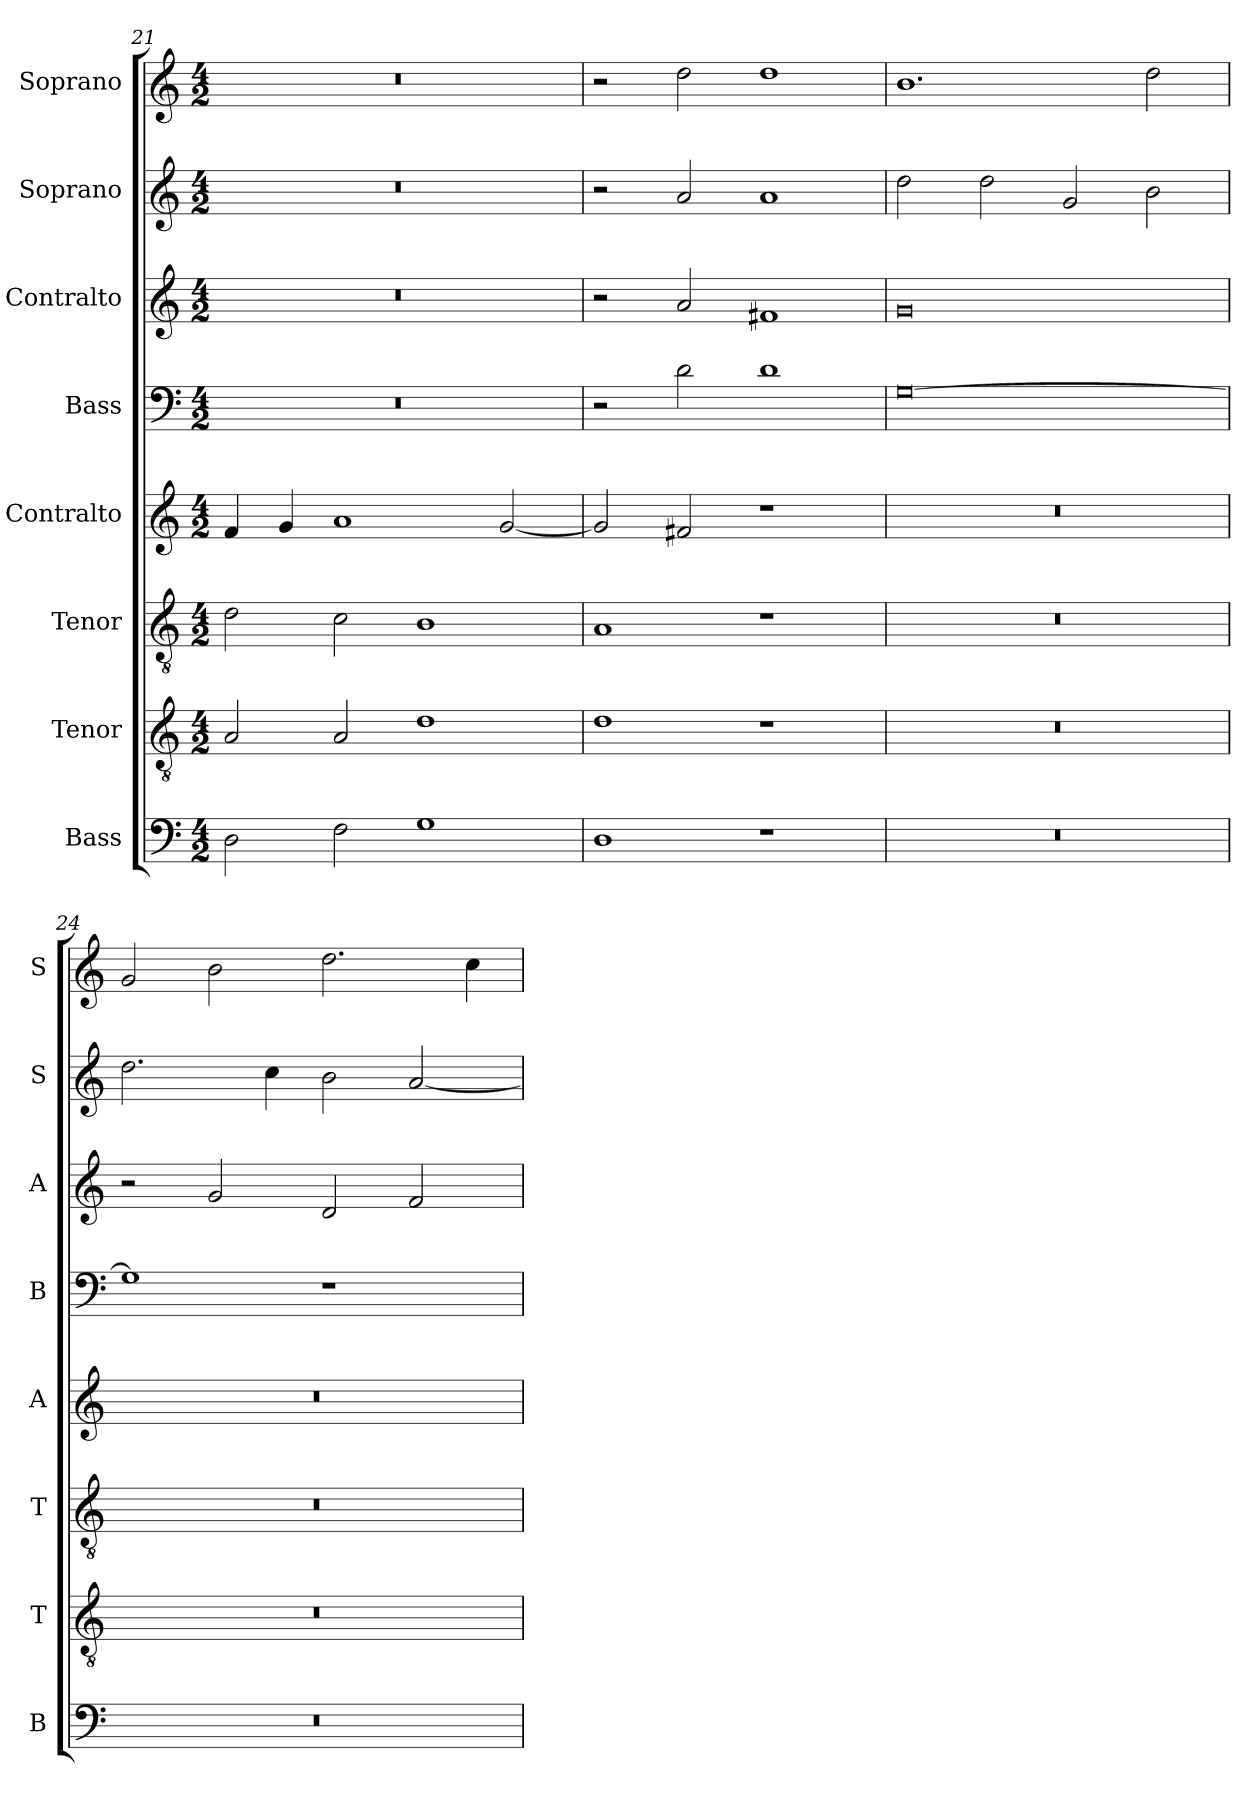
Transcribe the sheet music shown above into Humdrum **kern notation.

**kern	**kern	**kern	**kern	**kern	**kern	**kern	**kern
*part8	*part7	*part6	*part5	*part4	*part3	*part2	*part1
*staff8	*staff7	*staff6	*staff5	*staff4	*staff3	*staff2	*staff1
*I"Bass	*I"Tenor	*I"Tenor	*I"Contralto	*I"Bass	*I"Contralto	*I"Soprano	*I"Soprano
*I'B	*I'T	*I'T	*I'A	*I'B	*I'A	*I'S	*I'S
*clefF4	*clefGv2	*clefGv2	*clefG2	*clefF4	*clefG2	*clefG2	*clefG2
*k[]	*k[]	*k[]	*k[]	*k[]	*k[]	*k[]	*k[]
*G:mix	*G:mix	*G:mix	*G:mix	*G:mix	*G:mix	*G:mix	*G:mix
*M4/2	*M4/2	*M4/2	*M4/2	*M4/2	*M4/2	*M4/2	*M4/2
=21	=21	=21	=21	=21	=21	=21	=21
2D	2A	2d	4f	0r	0r	0r	0r
.	.	.	4g	.	.	.	.
2F	2A	2c	1a	.	.	.	.
1G	1d	1B	.	.	.	.	.
.	.	.	[2g	.	.	.	.
=22	=22	=22	=22	=22	=22	=22	=22
1D	1d	1A	2g]	2r	2r	2r	2r
.	.	.	2f#X	2d	2a	2a	2dd
1r	1r	1r	1r	1d	1f#X	1a	1dd
=23	=23	=23	=23	=23	=23	=23	=23
0r	0r	0r	0r	[0G	0g	2dd	1.b
.	.	.	.	.	.	2dd	.
.	.	.	.	.	.	2g	.
.	.	.	.	.	.	2b	2dd
=24	=24	=24	=24	=24	=24	=24	=24
0r	0r	0r	0r	1G]	2r	2.dd	2g
.	.	.	.	.	2g	.	2b
.	.	.	.	.	.	4cc	.
.	.	.	.	1r	2d	2b	2.dd
.	.	.	.	.	2f	[2a	.
.	.	.	.	.	.	.	4cc
=	=	=	=	=	=	=	=
*-	*-	*-	*-	*-	*-	*-	*-
